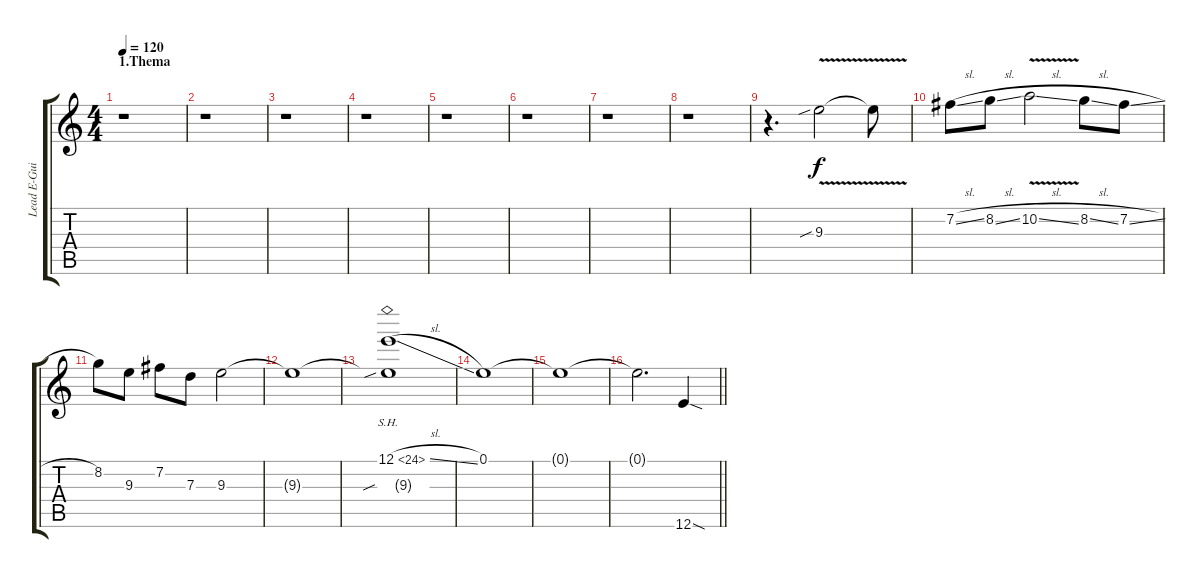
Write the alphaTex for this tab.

\track ("Lead E-Guitar 1" "Lead E-Gui") {instrument distortionguitar}
\staff {score tabs}
\tuning (E4 B3 G3 D3 A2 E2) {hide}
\ts (4 4)
\section ("" "1.Thema")
\tempo 120
\clef g2
\ks c
r.1{dy f instrument distortionguitar} |
r.1 |
r.1 |
r.1 |
r.1 |
r.1 |
r.1 |
r.1 |
r.4{d} 9.3{v sib}.2 9.3{t}.8 |
7.2{sl}.8 8.2{sl}.8 10.2{v sl}.2 8.2{sl}.8 7.2{sl}.8 |
8.2.8 9.3.8 7.2.8 7.3.8 9.3.2 |
9.3{t}.1 |
(12.1{sh 12 sl} 9.3{sib t}).1 |
0.1.1 |
0.1{t}.1 |
\barLineRight lightlight
0.1{t}.2{d} 12.6{sod}.4
